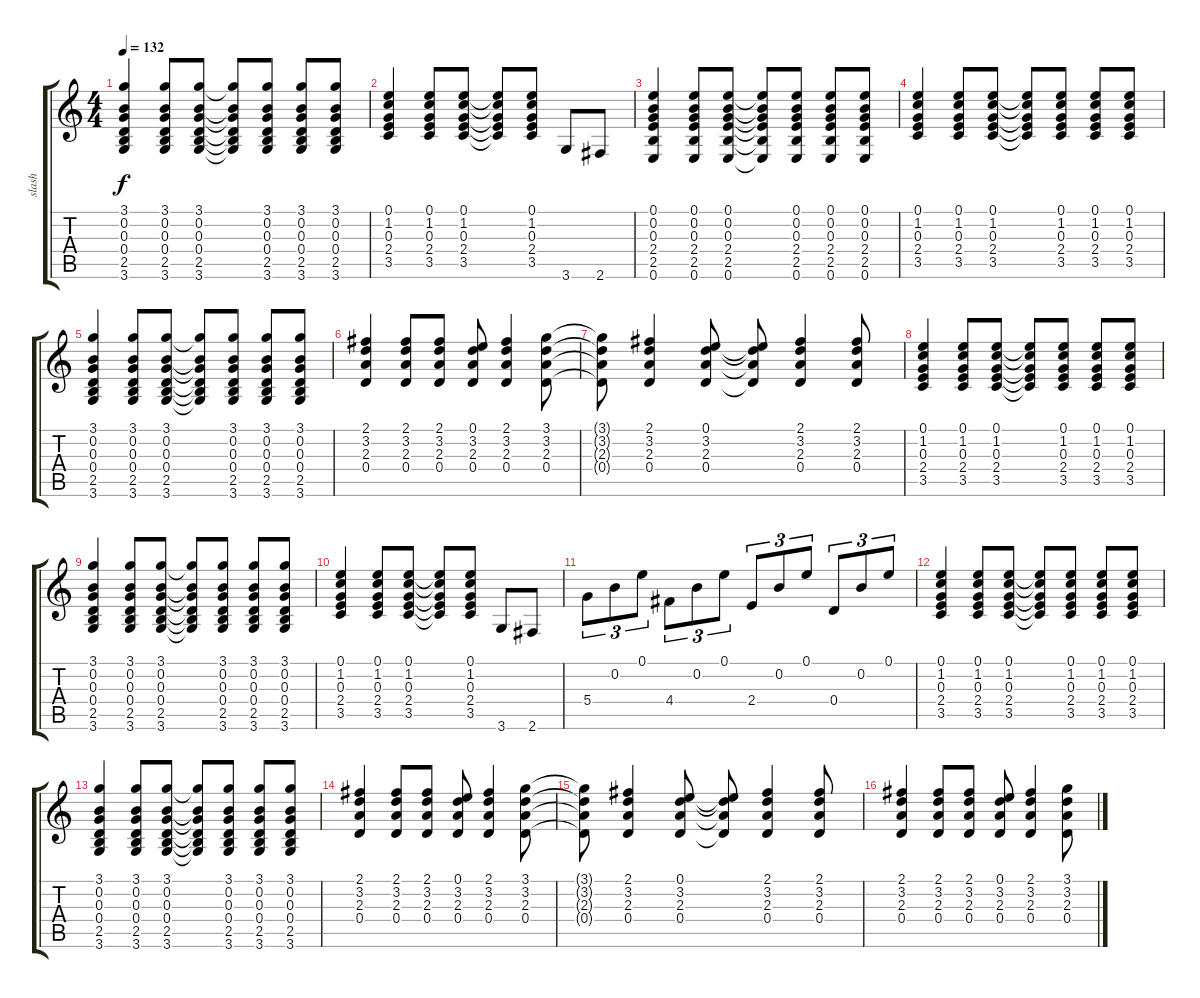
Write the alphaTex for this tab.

\track ("slash" "slash") {instrument acousticguitarsteel}
\staff {score tabs}
\tuning (E4 B3 G3 D3 A2 E2) {hide}
\ts (4 4)
\tempo 132
\clef g2
\ks c
(3.1 0.2 0.3 0.4 2.5 3.6).4{dy f} (3.1 0.2 0.3 0.4 2.5 3.6).8 (3.1 0.2 0.3 0.4 2.5 3.6).8 (3.1{t} 0.2{t} 0.3{t} 0.4{t} 2.5{t} 3.6{t}).8 (3.1 0.2 0.3 0.4 2.5 3.6).8 (3.1 0.2 0.3 0.4 2.5 3.6).8 (3.1 0.2 0.3 0.4 2.5 3.6).8 |
(0.1 1.2 0.3 2.4 3.5).4 (0.1 1.2 0.3 2.4 3.5).8 (0.1 1.2 0.3 2.4 3.5).8 (0.1{t} 1.2{t} 0.3{t} 2.4{t} 3.5{t}).8 (0.1 1.2 0.3 2.4 3.5).8 3.6.8 2.6.8 |
(0.1 0.2 0.3 2.4 2.5 0.6).4 (0.1 0.2 0.3 2.4 2.5 0.6).8 (0.1 0.2 0.3 2.4 2.5 0.6).8 (0.1{t} 0.2{t} 0.3{t} 2.4{t} 2.5{t} 0.6{t}).8 (0.1 0.2 0.3 2.4 2.5 0.6).8 (0.1 0.2 0.3 2.4 2.5 0.6).8 (0.1 0.2 0.3 2.4 2.5 0.6).8 |
(0.1 1.2 0.3 2.4 3.5).4 (0.1 1.2 0.3 2.4 3.5).8 (0.1 1.2 0.3 2.4 3.5).8 (0.1{t} 1.2{t} 0.3{t} 2.4{t} 3.5{t}).8 (0.1 1.2 0.3 2.4 3.5).8 (0.1 1.2 0.3 2.4 3.5).8 (0.1 1.2 0.3 2.4 3.5).8 |
(3.1 0.2 0.3 0.4 2.5 3.6).4 (3.1 0.2 0.3 0.4 2.5 3.6).8 (3.1 0.2 0.3 0.4 2.5 3.6).8 (3.1{t} 0.2{t} 0.3{t} 0.4{t} 2.5{t} 3.6{t}).8 (3.1 0.2 0.3 0.4 2.5 3.6).8 (3.1 0.2 0.3 0.4 2.5 3.6).8 (3.1 0.2 0.3 0.4 2.5 3.6).8 |
(2.1 3.2 2.3 0.4).4 (2.1 3.2 2.3 0.4).8 (2.1 3.2 2.3 0.4).8 (0.1 3.2 2.3 0.4).8 (2.1 3.2 2.3 0.4).4 (3.1 3.2 2.3 0.4).8 |
(3.1{t} 3.2{t} 2.3{t} 0.4{t}).8 (2.1 3.2 2.3 0.4).4 (0.1 3.2 2.3 0.4).8 (0.1{t} 3.2{t} 2.3{t} 0.4{t}).8 (2.1 3.2 2.3 0.4).4 (2.1 3.2 2.3 0.4).8 |
(0.1 1.2 0.3 2.4 3.5).4 (0.1 1.2 0.3 2.4 3.5).8 (0.1 1.2 0.3 2.4 3.5).8 (0.1{t} 1.2{t} 0.3{t} 2.4{t} 3.5{t}).8 (0.1 1.2 0.3 2.4 3.5).8 (0.1 1.2 0.3 2.4 3.5).8 (0.1 1.2 0.3 2.4 3.5).8 |
(3.1 0.2 0.3 0.4 2.5 3.6).4 (3.1 0.2 0.3 0.4 2.5 3.6).8 (3.1 0.2 0.3 0.4 2.5 3.6).8 (3.1{t} 0.2{t} 0.3{t} 0.4{t} 2.5{t} 3.6{t}).8 (3.1 0.2 0.3 0.4 2.5 3.6).8 (3.1 0.2 0.3 0.4 2.5 3.6).8 (3.1 0.2 0.3 0.4 2.5 3.6).8 |
(0.1 1.2 0.3 2.4 3.5).4 (0.1 1.2 0.3 2.4 3.5).8 (0.1 1.2 0.3 2.4 3.5).8 (0.1{t} 1.2{t} 0.3{t} 2.4{t} 3.5{t}).8 (0.1 1.2 0.3 2.4 3.5).8 3.6.8 2.6.8 |
5.4.8{tu (3 2)} 0.2.8{tu (3 2)} 0.1.8{tu (3 2)} 4.4.8{tu (3 2)} 0.2.8{tu (3 2)} 0.1.8{tu (3 2)} 2.4.8{tu (3 2)} 0.2.8{tu (3 2)} 0.1.8{tu (3 2)} 0.4.8{tu (3 2)} 0.2.8{tu (3 2)} 0.1.8{tu (3 2)} |
(0.1 1.2 0.3 2.4 3.5).4 (0.1 1.2 0.3 2.4 3.5).8 (0.1 1.2 0.3 2.4 3.5).8 (0.1{t} 1.2{t} 0.3{t} 2.4{t} 3.5{t}).8 (0.1 1.2 0.3 2.4 3.5).8 (0.1 1.2 0.3 2.4 3.5).8 (0.1 1.2 0.3 2.4 3.5).8 |
(3.1 0.2 0.3 0.4 2.5 3.6).4 (3.1 0.2 0.3 0.4 2.5 3.6).8 (3.1 0.2 0.3 0.4 2.5 3.6).8 (3.1{t} 0.2{t} 0.3{t} 0.4{t} 2.5{t} 3.6{t}).8 (3.1 0.2 0.3 0.4 2.5 3.6).8 (3.1 0.2 0.3 0.4 2.5 3.6).8 (3.1 0.2 0.3 0.4 2.5 3.6).8 |
(2.1 3.2 2.3 0.4).4 (2.1 3.2 2.3 0.4).8 (2.1 3.2 2.3 0.4).8 (0.1 3.2 2.3 0.4).8 (2.1 3.2 2.3 0.4).4 (3.1 3.2 2.3 0.4).8 |
(3.1{t} 3.2{t} 2.3{t} 0.4{t}).8 (2.1 3.2 2.3 0.4).4 (0.1 3.2 2.3 0.4).8 (0.1{t} 3.2{t} 2.3{t} 0.4{t}).8 (2.1 3.2 2.3 0.4).4 (2.1 3.2 2.3 0.4).8 |
(2.1 3.2 2.3 0.4).4 (2.1 3.2 2.3 0.4).8 (2.1 3.2 2.3 0.4).8 (0.1 3.2 2.3 0.4).8 (2.1 3.2 2.3 0.4).4 (3.1 3.2 2.3 0.4).8
